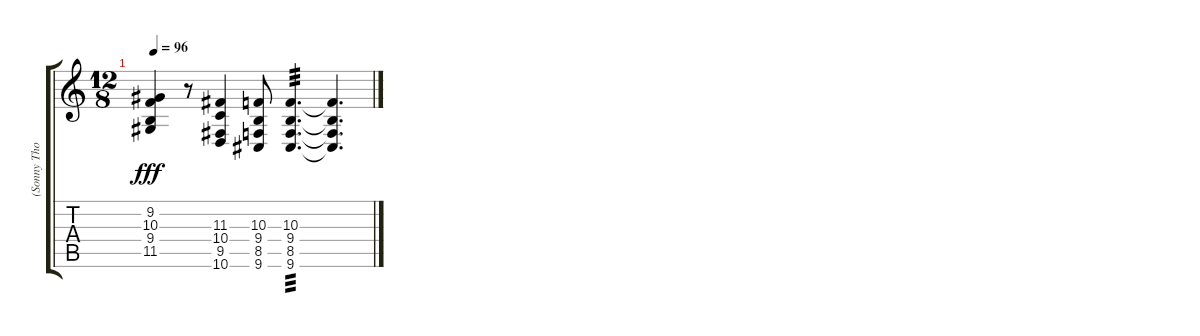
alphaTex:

\track ("(Sonny Thompson) Piano arr for gtr." "(Sonny Tho") {instrument acousticgrandpiano}
\staff {score tabs}
\tuning (E4 B3 G3 D3 A2 E2) {hide}
\ts (12 8)
\tempo 96
\clef g2
\ks c
(9.2 10.3 9.4 11.5).4{dy fff} r.8 (11.3 10.4 9.5 10.6).4 (10.3 9.4 8.5 9.6).8 (10.3 9.4 8.5 9.6).4{d tp 3} (10.3{t} 9.4{t} 8.5{t} 9.6{t}).4{d}
